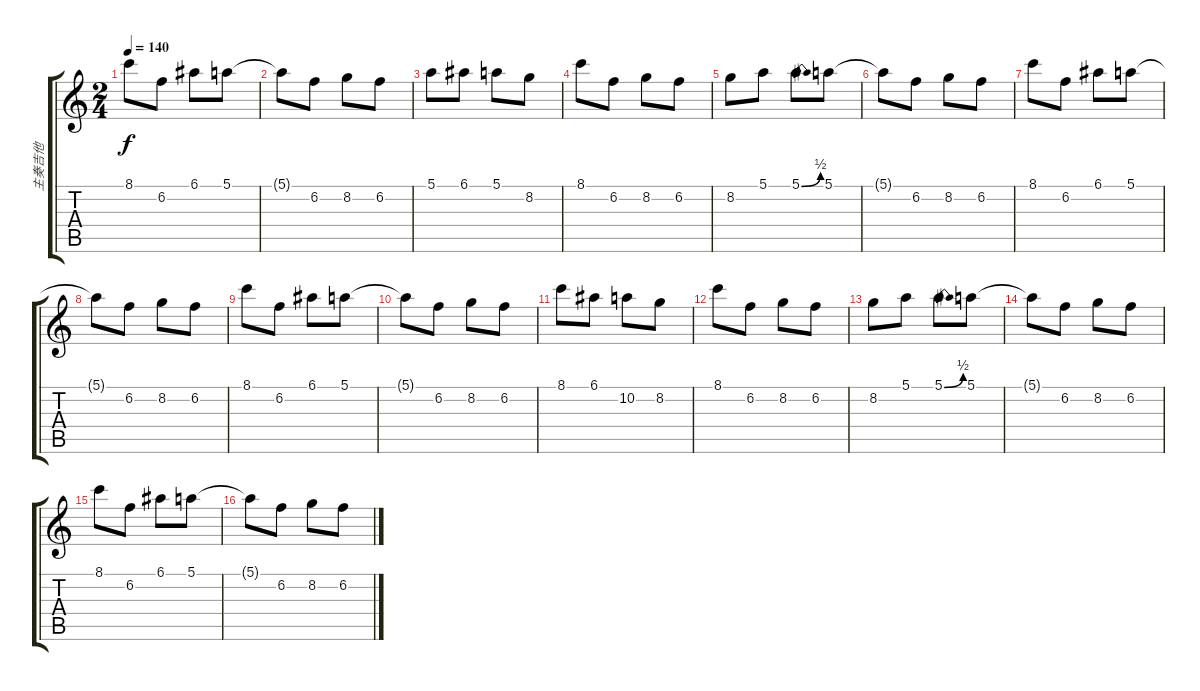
\track ("主奏吉他" "主奏吉他") {instrument acousticguitarsteel}
\staff {score tabs}
\tuning (E4 B3 G3 D3 A2 E2) {hide}
\ts (2 4)
\tempo 140
\clef g2
\ks c
8.1.8{dy f} 6.2.8 6.1.8 5.1.8 |
5.1{t}.8 6.2.8 8.2.8 6.2.8 |
5.1.8 6.1.8 5.1.8 8.2.8 |
8.1.8 6.2.8 8.2.8 6.2.8 |
8.2.8 5.1.8 5.1{be (bend 0 0 60 2)}.8 5.1.8 |
5.1{t}.8 6.2.8 8.2.8 6.2.8 |
8.1.8 6.2.8 6.1.8 5.1.8 |
5.1{t}.8 6.2.8 8.2.8 6.2.8 |
8.1.8 6.2.8 6.1.8 5.1.8 |
5.1{t}.8 6.2.8 8.2.8 6.2.8 |
8.1.8 6.1.8 10.2.8 8.2.8 |
8.1.8 6.2.8 8.2.8 6.2.8 |
8.2.8 5.1.8 5.1{be (bend 0 0 60 2)}.8 5.1.8 |
5.1{t}.8 6.2.8 8.2.8 6.2.8 |
8.1.8 6.2.8 6.1.8 5.1.8 |
5.1{t}.8 6.2.8 8.2.8 6.2.8
